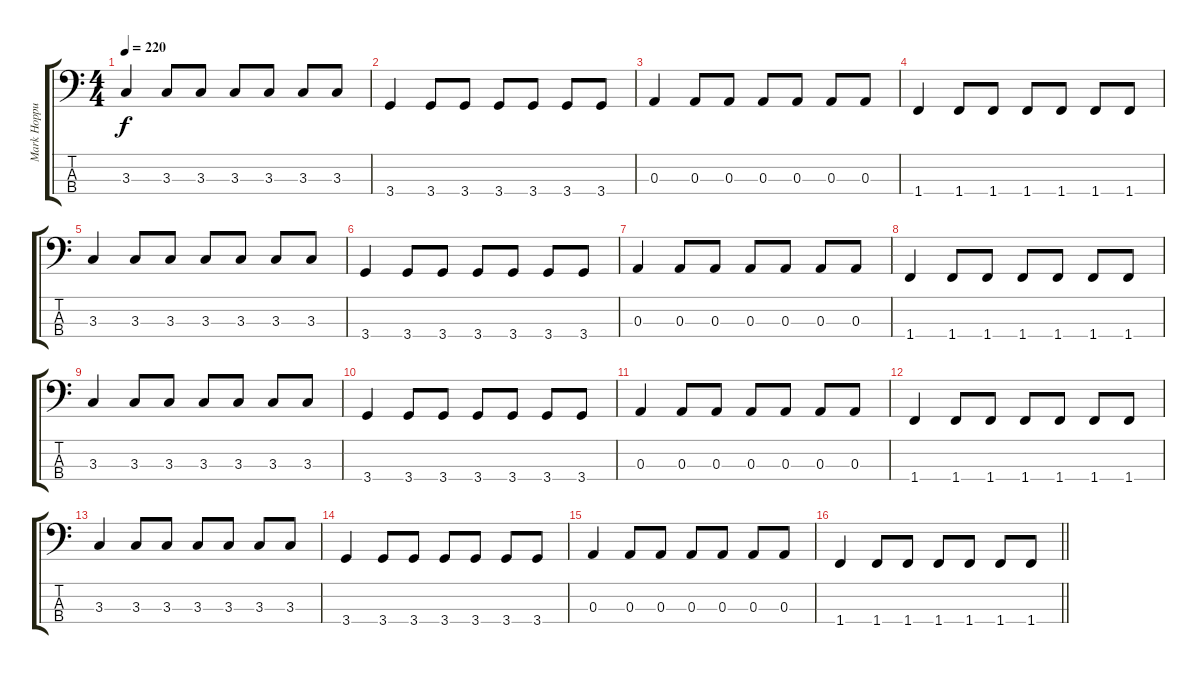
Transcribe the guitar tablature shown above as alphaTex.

\track ("Mark Hoppus (Bass)" "Mark Hoppu") {instrument electricbasspick}
\staff {score tabs}
\tuning (G2 D2 A1 E1) {hide}
\ts (4 4)
\tempo 220
\clef f4
\ks c
3.3.4{dy f} 3.3.8 3.3.8 3.3.8 3.3.8 3.3.8 3.3.8 |
3.4.4 3.4.8 3.4.8 3.4.8 3.4.8 3.4.8 3.4.8 |
0.3.4 0.3.8 0.3.8 0.3.8 0.3.8 0.3.8 0.3.8 |
1.4.4 1.4.8 1.4.8 1.4.8 1.4.8 1.4.8 1.4.8 |
3.3.4 3.3.8 3.3.8 3.3.8 3.3.8 3.3.8 3.3.8 |
3.4.4 3.4.8 3.4.8 3.4.8 3.4.8 3.4.8 3.4.8 |
0.3.4 0.3.8 0.3.8 0.3.8 0.3.8 0.3.8 0.3.8 |
1.4.4 1.4.8 1.4.8 1.4.8 1.4.8 1.4.8 1.4.8 |
3.3.4 3.3.8 3.3.8 3.3.8 3.3.8 3.3.8 3.3.8 |
3.4.4 3.4.8 3.4.8 3.4.8 3.4.8 3.4.8 3.4.8 |
0.3.4 0.3.8 0.3.8 0.3.8 0.3.8 0.3.8 0.3.8 |
1.4.4 1.4.8 1.4.8 1.4.8 1.4.8 1.4.8 1.4.8 |
3.3.4 3.3.8 3.3.8 3.3.8 3.3.8 3.3.8 3.3.8 |
3.4.4 3.4.8 3.4.8 3.4.8 3.4.8 3.4.8 3.4.8 |
0.3.4 0.3.8 0.3.8 0.3.8 0.3.8 0.3.8 0.3.8 |
\barLineRight lightlight
1.4.4 1.4.8 1.4.8 1.4.8 1.4.8 1.4.8 1.4.8
